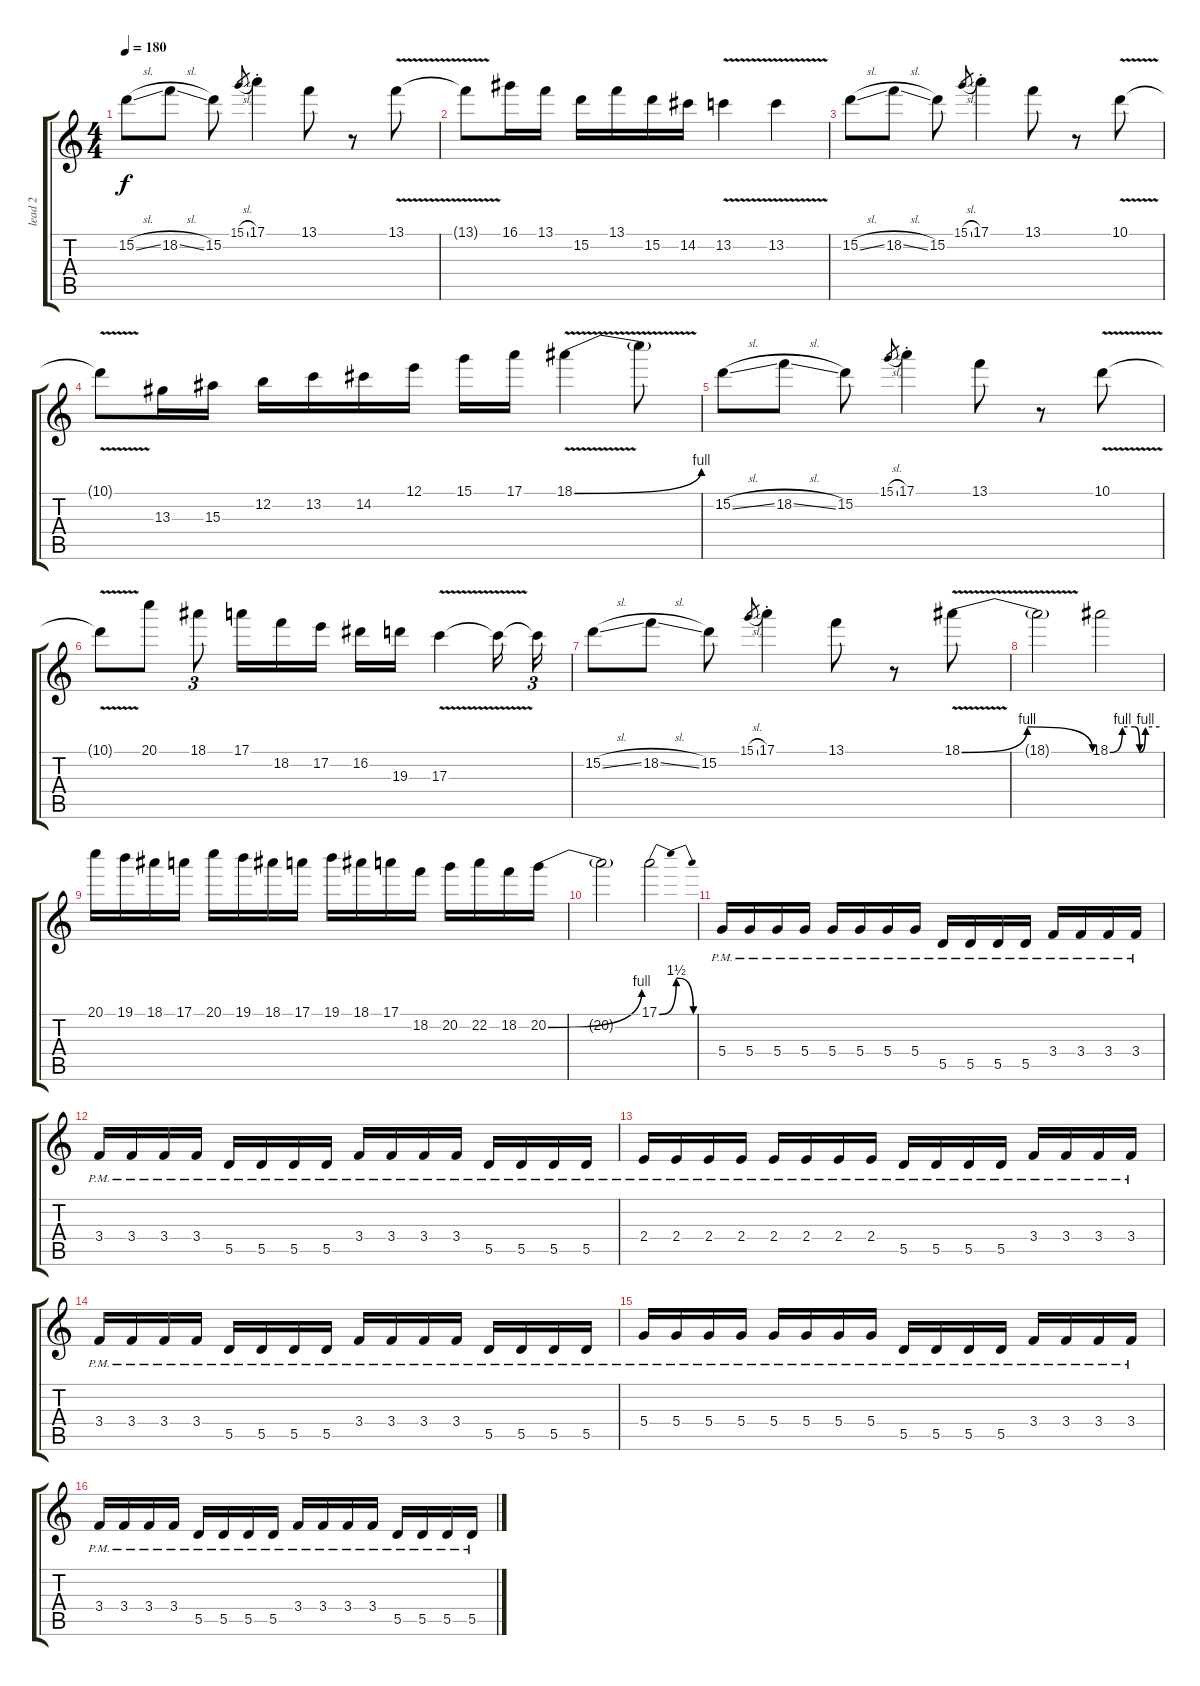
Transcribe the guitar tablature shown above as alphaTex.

\track ("lead 2" "lead 2") {instrument distortionguitar}
\staff {score tabs}
\tuning (E4 B3 G3 D3 A2 D2) {hide}
\ts (4 4)
\tempo 180
\clef g2
\ks c
15.2{sl}.8{dy f volume 13} 18.2{sl}.8 15.2.8 15.1{sl}.8{gr} 17.1{st}.4 13.1.8 r.8 13.1{v}.8 |
13.1{t}.8 16.1.16 13.1.16 15.2.16 13.1.16 15.2.16 14.2.16 13.2{v}.4 13.2{v}.4 |
15.2{sl}.8 18.2{sl}.8 15.2.8 15.1{sl}.8{gr} 17.1{st}.4 13.1.8 r.8 10.1{v}.8 |
10.1{t}.8 13.3.16 15.3.16 12.2.16 13.2.16 14.2.16 12.1.16 15.1.16 17.1.16 18.1{be (bend 0 0 60 4) v}.4 18.1{t}.8 |
15.2{sl}.8 18.2{sl}.8 15.2.8 15.1{sl}.8{gr} 17.1{st}.4 13.1.8 r.8 10.1{v}.8 |
10.1{t}.8 20.1.8 18.1.8{tu (3 2)} 17.1.16 18.2.16 17.2.16 16.2.16 19.3.16 17.3{v}.4 17.3{t}.16 17.3{t}.16{tu (3 2)} |
15.2{sl}.8 18.2{sl}.8 15.2.8 15.1{sl}.8{gr} 17.1{st}.4 13.1.8 r.8 18.1{be (bendrelease 0 0 10 4 45 4 60 0) v}.8 |
18.1{t}.2 18.1{be (custom 0 0 15 4 30 4 36 0 43 4 60 4)}.2 |
20.1.16 19.1.16 18.1.16 17.1.16 20.1.16 19.1.16 18.1.16 17.1.16 19.1.16 18.1.16 17.1.16 18.2.16 20.2.16 22.2.16 18.2.16 20.2{be (bend 0 0 60 4)}.16 |
20.2{t}.2 17.1{be (bendrelease 0 0 31 6 44 6 60 0)}.2{instrument distortionguitar} |
5.4{pm}.16{volume 8 instrument overdrivenguitar} 5.4{pm}.16 5.4{pm}.16 5.4{pm}.16 5.4{pm}.16 5.4{pm}.16 5.4{pm}.16 5.4{pm}.16 5.5{pm}.16 5.5{pm}.16 5.5{pm}.16 5.5{pm}.16 3.4{pm}.16 3.4{pm}.16 3.4{pm}.16 3.4{pm}.16 |
3.4{pm}.16 3.4{pm}.16 3.4{pm}.16 3.4{pm}.16 5.5{pm}.16 5.5{pm}.16 5.5{pm}.16 5.5{pm}.16 3.4{pm}.16 3.4{pm}.16 3.4{pm}.16 3.4{pm}.16 5.5{pm}.16 5.5{pm}.16 5.5{pm}.16 5.5{pm}.16 |
2.4{pm}.16 2.4{pm}.16 2.4{pm}.16 2.4{pm}.16 2.4{pm}.16 2.4{pm}.16 2.4{pm}.16 2.4{pm}.16 5.5{pm}.16 5.5{pm}.16 5.5{pm}.16 5.5{pm}.16 3.4{pm}.16 3.4{pm}.16 3.4{pm}.16 3.4{pm}.16 |
3.4{pm}.16 3.4{pm}.16 3.4{pm}.16 3.4{pm}.16 5.5{pm}.16 5.5{pm}.16 5.5{pm}.16 5.5{pm}.16 3.4{pm}.16 3.4{pm}.16 3.4{pm}.16 3.4{pm}.16 5.5{pm}.16 5.5{pm}.16 5.5{pm}.16 5.5{pm}.16 |
5.4{pm}.16 5.4{pm}.16 5.4{pm}.16 5.4{pm}.16 5.4{pm}.16 5.4{pm}.16 5.4{pm}.16 5.4{pm}.16 5.5{pm}.16 5.5{pm}.16 5.5{pm}.16 5.5{pm}.16 3.4{pm}.16 3.4{pm}.16 3.4{pm}.16 3.4{pm}.16 |
3.4{pm}.16 3.4{pm}.16 3.4{pm}.16 3.4{pm}.16 5.5{pm}.16 5.5{pm}.16 5.5{pm}.16 5.5{pm}.16 3.4{pm}.16 3.4{pm}.16 3.4{pm}.16 3.4{pm}.16 5.5{pm}.16 5.5{pm}.16 5.5{pm}.16 5.5{pm}.16
